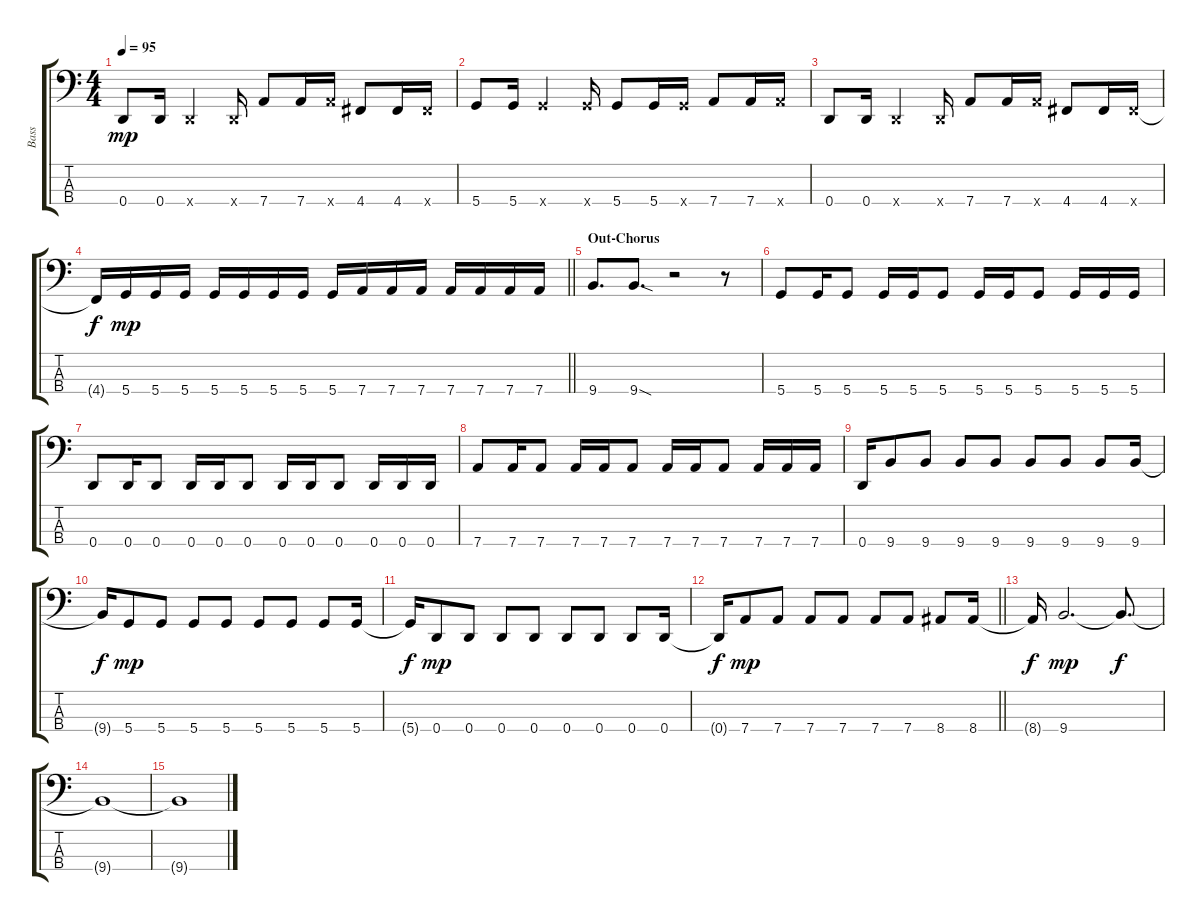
\track ("Bass" "Bass") {instrument electricbassfinger}
\staff {score tabs}
\tuning (G2 D2 A1 D1) {hide}
\ts (4 4)
\tempo 95
\clef f4
\ks c
0.4.8{dy mp} 0.4.16 0.4{x}.4 0.4{x}.16 7.4.8 7.4.16 7.4{x}.16 4.4.8 4.4.16 4.4{x}.16 |
5.4.8 5.4.16 5.4{x}.4 5.4{x}.16 5.4.8 5.4.16 5.4{x}.16 7.4.8 7.4.16 7.4{x}.16 |
0.4.8 0.4.16 0.4{x}.4 0.4{x}.16 7.4.8 7.4.16 7.4{x}.16 4.4.8 4.4.16 4.4{x}.16 |
\barLineRight lightlight
4.4{t}.16{dy f} 5.4.16{dy mp} 5.4.16 5.4.16 5.4.16 5.4.16 5.4.16 5.4.16 5.4.16 7.4.16 7.4.16 7.4.16 7.4.16 7.4.16 7.4.16 7.4.16 |
\section ("" "Out-Chorus")
9.4.8{d} 9.4{sod}.8{d} r.2 r.8 |
5.4.8 5.4.16 5.4.8 5.4.16 5.4.16 5.4.8 5.4.16 5.4.16 5.4.8 5.4.16 5.4.16 5.4.16 |
0.4.8 0.4.16 0.4.8 0.4.16 0.4.16 0.4.8 0.4.16 0.4.16 0.4.8 0.4.16 0.4.16 0.4.16 |
7.4.8 7.4.16 7.4.8 7.4.16 7.4.16 7.4.8 7.4.16 7.4.16 7.4.8 7.4.16 7.4.16 7.4.16 |
0.4.16 9.4.8 9.4.8 9.4.8 9.4.8 9.4.8 9.4.8 9.4.8 9.4.16 |
9.4{t}.16{dy f} 5.4.8{dy mp} 5.4.8 5.4.8 5.4.8 5.4.8 5.4.8 5.4.8 5.4.16 |
5.4{t}.16{dy f} 0.4.8{dy mp} 0.4.8 0.4.8 0.4.8 0.4.8 0.4.8 0.4.8 0.4.16 |
\barLineRight lightlight
0.4{t}.16{dy f} 7.4.8{dy mp} 7.4.8 7.4.8 7.4.8 7.4.8 7.4.8 8.4.8 8.4.16 |
8.4{t}.16{dy f} 9.4.2{d dy mp} 9.4{t}.8{d dy f} |
9.4{t}.1 |
9.4{t}.1
